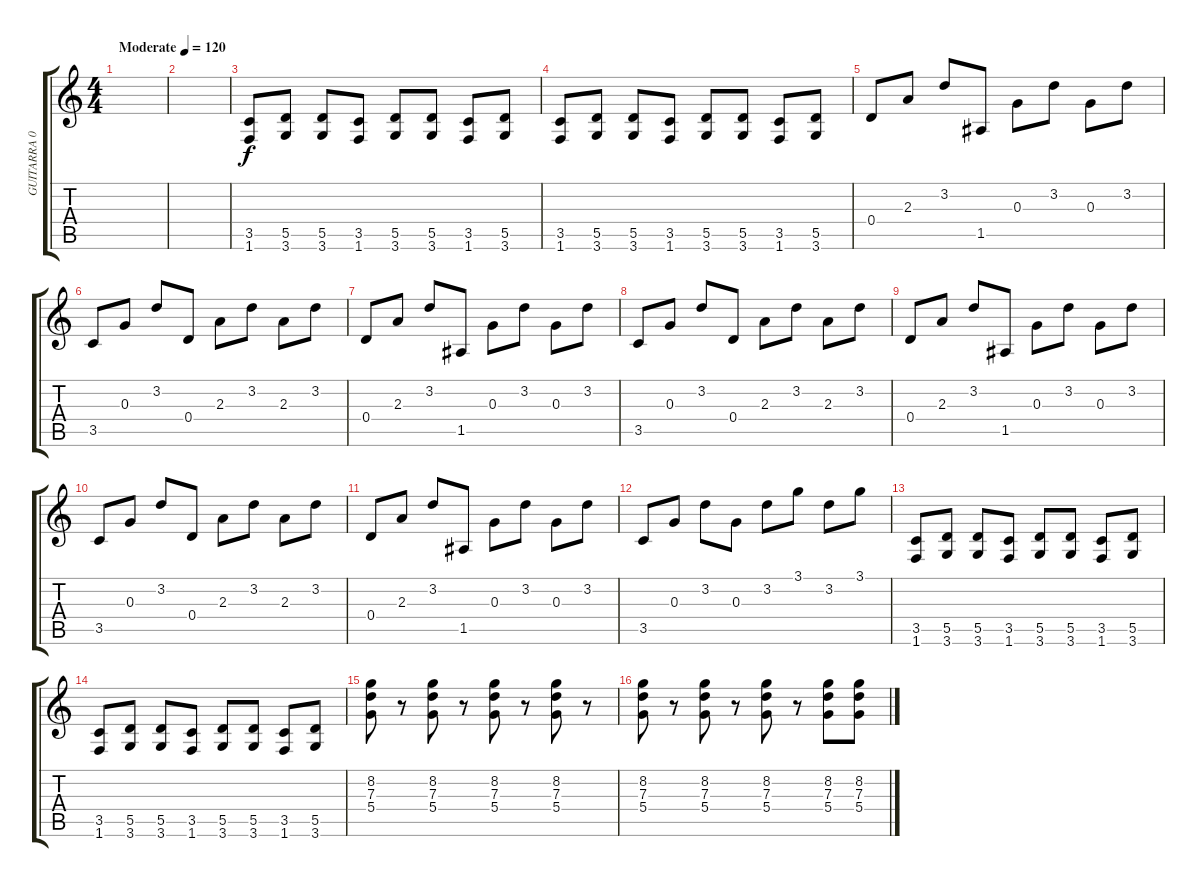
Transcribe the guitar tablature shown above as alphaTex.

\track ("GUITARRA 02" "GUITARRA 0") {instrument overdrivenguitar}
\staff {score tabs}
\tuning (E4 B3 G3 D3 A2 E2) {hide}
\ts (4 4)
\tempo (120 "Moderate")
\clef g2
\ks c
|
|
(3.5 1.6).8 (5.5 3.6).8 (5.5 3.6).8 (3.5 1.6).8 (5.5 3.6).8 (5.5 3.6).8 (3.5 1.6).8 (5.5 3.6).8 |
(3.5 1.6).8 (5.5 3.6).8 (5.5 3.6).8 (3.5 1.6).8 (5.5 3.6).8 (5.5 3.6).8 (3.5 1.6).8 (5.5 3.6).8 |
0.4.8 2.3.8 3.2.8 1.5.8 0.3.8 3.2.8 0.3.8 3.2.8 |
3.5.8 0.3.8 3.2.8 0.4.8 2.3.8 3.2.8 2.3.8 3.2.8 |
0.4.8 2.3.8 3.2.8 1.5.8 0.3.8 3.2.8 0.3.8 3.2.8 |
3.5.8 0.3.8 3.2.8 0.4.8 2.3.8 3.2.8 2.3.8 3.2.8 |
0.4.8 2.3.8 3.2.8 1.5.8 0.3.8 3.2.8 0.3.8 3.2.8 |
3.5.8 0.3.8 3.2.8 0.4.8 2.3.8 3.2.8 2.3.8 3.2.8 |
0.4.8 2.3.8 3.2.8 1.5.8 0.3.8 3.2.8 0.3.8 3.2.8 |
3.5.8 0.3.8 3.2.8 0.3.8 3.2.8 3.1.8 3.2.8 3.1.8 |
(3.5 1.6).8 (5.5 3.6).8 (5.5 3.6).8 (3.5 1.6).8 (5.5 3.6).8 (5.5 3.6).8 (3.5 1.6).8 (5.5 3.6).8 |
(3.5 1.6).8 (5.5 3.6).8 (5.5 3.6).8 (3.5 1.6).8 (5.5 3.6).8 (5.5 3.6).8 (3.5 1.6).8 (5.5 3.6).8 |
(8.2 7.3 5.4).8 r.8 (8.2 7.3 5.4).8 r.8 (8.2 7.3 5.4).8 r.8 (8.2 7.3 5.4).8 r.8 |
(8.2 7.3 5.4).8 r.8 (8.2 7.3 5.4).8 r.8 (8.2 7.3 5.4).8 r.8 (8.2 7.3 5.4).8 (8.2 7.3 5.4).8
